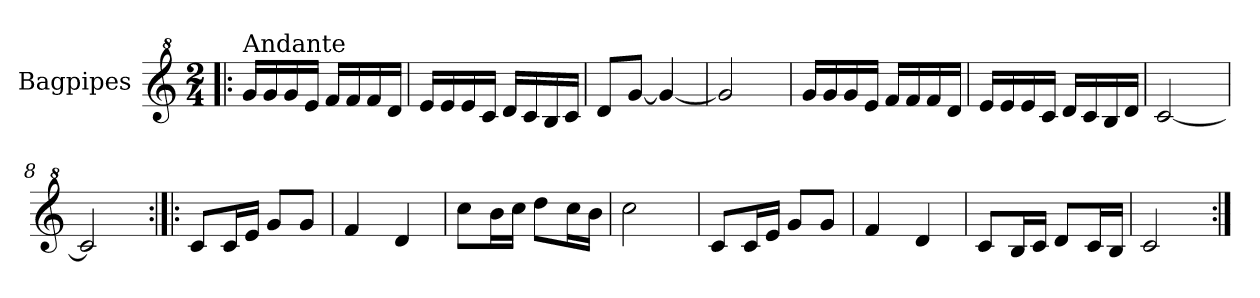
**kern
*part1
*staff1
*I"Bagpipes
*I'Bag
*clefG^2
*k[]
*C:
*M2/4
=1!|:
!LO:TX:a:t=Andante
16gg/LL
16gg/
16gg/
16ee/JJ
16ff/LL
16ff/
16ff/
16dd/JJ
=2
16ee/LL
16ee/
16ee/
16cc/JJ
16dd/LL
16cc/
16b/
16cc/JJ
=3
8dd/L
[8gg/J
4gg/_
=4
2gg/]
=5
16gg/LL
16gg/
16gg/
16ee/JJ
16ff/LL
16ff/
16ff/
16dd/JJ
=6
16ee/LL
16ee/
16ee/
16cc/JJ
16dd/LL
16cc/
16b/
16dd/JJ
=7
[2cc/
=8
2cc/]
!!LO:LB:g=z
=9:|!|:
8cc/L
16cc/L
16ee/JJ
8gg/L
8gg/J
=10
4ff/
4dd/
=11
8ccc\L
16bb\L
16ccc\JJ
8ddd\L
16ccc\L
16bb\JJ
=12
2ccc\
=13
8cc/L
16cc/L
16ee/JJ
8gg/L
8gg/J
=14
4ff/
4dd/
=15
8cc/L
16b/L
16cc/JJ
8dd/L
16cc/L
16b/JJ
=16
2cc/
=:|!
*-
